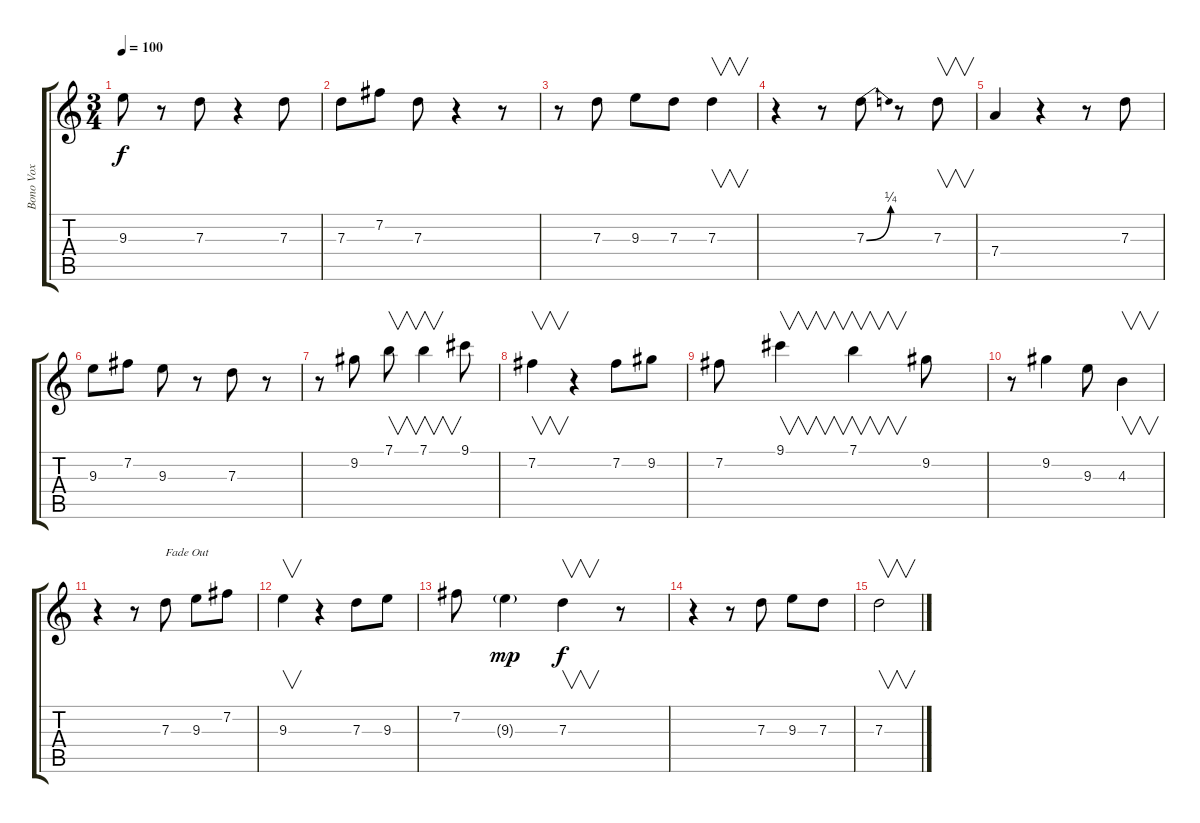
\track ("Bono Vox" "Bono Vox") {instrument acousticguitarnylon}
\staff {score tabs}
\tuning (E4 B3 G3 D3 A2 E2) {hide}
\ts (3 4)
\tempo 100
\clef g2
\ks c
9.3.8{dy f} r.8 7.3.8 r.4 7.3.8 |
7.3.8 7.2.8 7.3.8 r.4 r.8 |
r.8 7.3.8 9.3.8 7.3.8 7.3.4{v} |
r.4 r.8 7.3{be (bend 0 0 60 1)}.8 r.8 7.3.8{v} |
7.4.4 r.4 r.8 7.3.8 |
9.3.8 7.2.8 9.3.8 r.8 7.3.8 r.8 |
r.8 9.2.8 7.1.8{v} 7.1.4{v} 9.1.8 |
7.2.4{v} r.4 7.2.8 9.2.8 |
7.2.8 9.1.4{v} 7.1.4{v} 9.2.8 |
r.8 9.2.4 9.3.8 4.3.4{v} |
r.4 r.8 7.3.8{txt "Fade Out"} 9.3.8 7.2.8 |
9.3.4{v} r.4 7.3.8 9.3.8 |
7.2.8 9.3{g}.4{dy mp} 7.3.4{v dy f} r.8 |
r.4 r.8 7.3.8 9.3.8 7.3.8 |
7.3.2{v}
